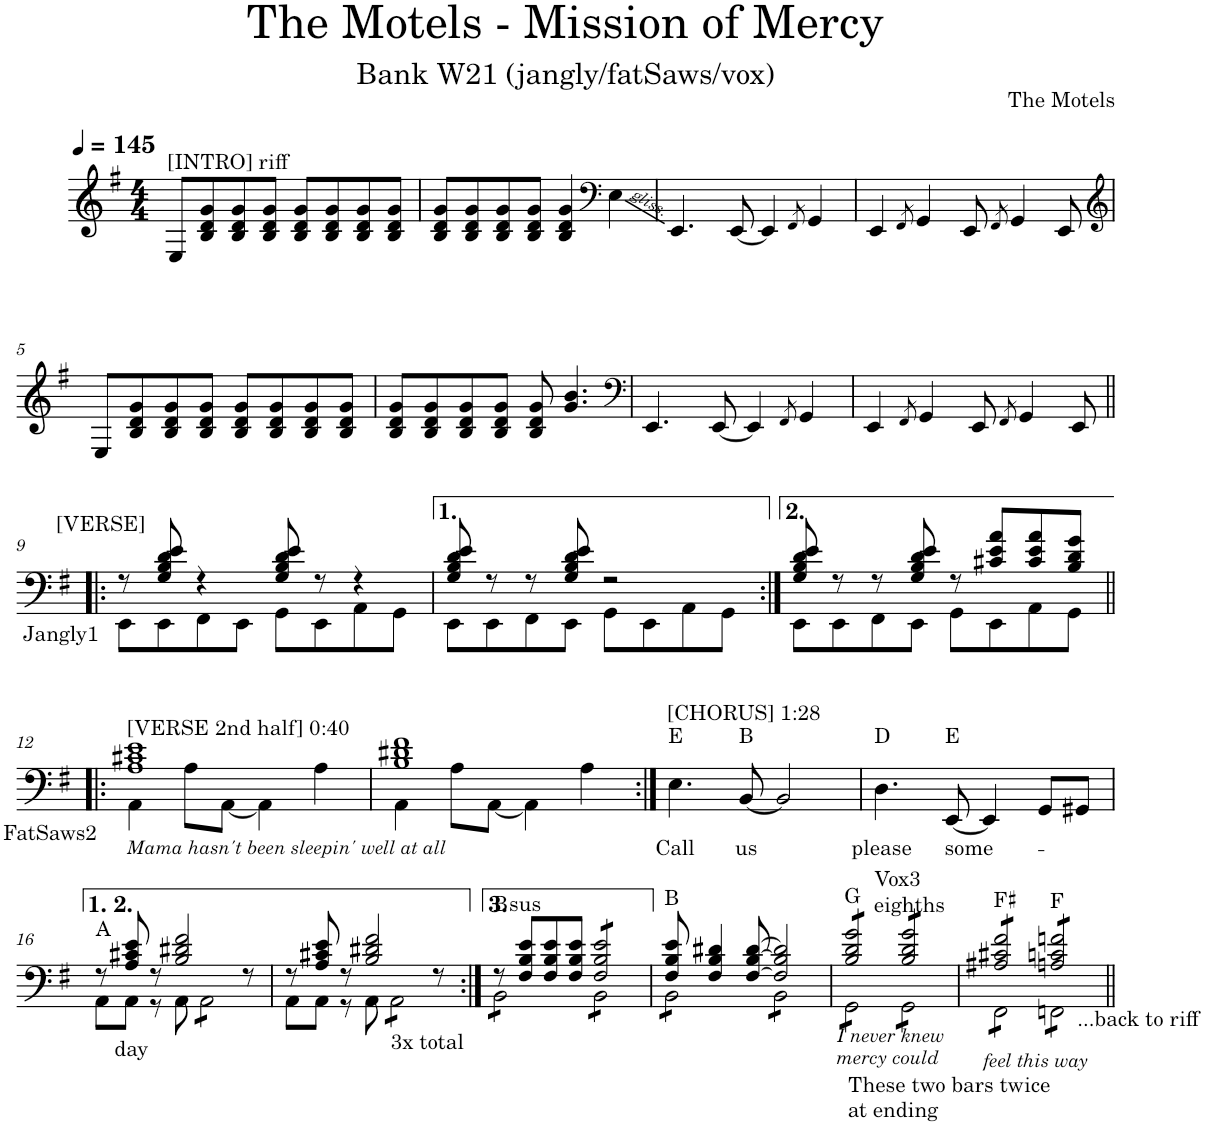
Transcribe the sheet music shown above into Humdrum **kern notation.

**kern	**text	**harte
*part1	*part1	*part1
*staff1	*staff1	*
*I"Piano	*	*
*I'Pno.	*	*
*clefG2	*	*
*k[f#]	*	*
*M4/4	*	*
*MM145	*	*
=1	=1	=1
!LO:TX:a:t=[INTRO] riff	!	!
8E/L	.	.
8B/ 8d/ 8g/	.	.
8B/ 8d/ 8g/	.	.
8B/ 8d/ 8g/J	.	.
8B/ 8d/ 8g/L	.	.
8B/ 8d/ 8g/	.	.
8B/ 8d/ 8g/	.	.
8B/ 8d/ 8g/J	.	.
=2	=2	=2
8B/ 8d/ 8g/L	.	.
8B/ 8d/ 8g/	.	.
8B/ 8d/ 8g/	.	.
8B/ 8d/ 8g/J	.	.
4B/ 4d/ 4g/	.	.
*clefF4	*	*
4E\	.	.
=3	=3	=3
4.EE/	.	.
[8EE/	.	.
4EE/]	.	.
8qFF#/	.	.
4GG/	.	.
=4	=4	=4
4EE/	.	.
8qFF#/	.	.
4GG/	.	.
8EE/	.	.
8qFF#/	.	.
4GG/	.	.
8EE/	.	.
!!LO:LB:g=z
=5	=5	=5
*clefG2	*	*
8E/L	.	.
8B/ 8d/ 8g/	.	.
8B/ 8d/ 8g/	.	.
8B/ 8d/ 8g/J	.	.
8B/ 8d/ 8g/L	.	.
8B/ 8d/ 8g/	.	.
8B/ 8d/ 8g/	.	.
8B/ 8d/ 8g/J	.	.
=6	=6	=6
8B/ 8d/ 8g/L	.	.
8B/ 8d/ 8g/	.	.
8B/ 8d/ 8g/	.	.
8B/ 8d/ 8g/J	.	.
8B/ 8d/ 8g/	.	.
4.g/ 4.b/	.	.
=7	=7	=7
*clefF4	*	*
4.EE/	.	.
[8EE/	.	.
4EE/]	.	.
8qFF#/	.	.
4GG/	.	.
=8	=8	=8
4EE/	.	.
8qFF#/	.	.
4GG/	.	.
8EE/	.	.
8qFF#/	.	.
4GG/	.	.
8EE/	.	.
!!LO:LB:g=z
=9!|:	=9!|:	=9!|:
*^	*	*
!LO:TX:a:t=[VERSE]	!	!	!
!LO:TX:b:t=Jangly1	!	!	!
8r	8EE\L	.	.
8G/ 8B/ 8d/ 8e/	8EE\	.	.
4r	8FF#\	.	.
.	8EE\J	.	.
8G/ 8B/ 8d/ 8e/	8GG\L	.	.
8r	8EE\	.	.
4r	8AA\	.	.
.	8GG\J	.	.
=10	=10	=10	=10
8G/ 8B/ 8d/ 8e/	8EE\L	.	.
8r	8EE\	.	.
8r	8FF#\	.	.
8G/ 8B/ 8d/ 8e/	8EE\J	.	.
2r	8GG\L	.	.
.	8EE\	.	.
.	8AA\	.	.
.	8GG\J	.	.
=11:|!	=11:|!	=11:|!	=11:|!
8G/ 8B/ 8d/ 8e/	8EE\L	.	.
8r	8EE\	.	.
8r	8FF#\	.	.
8G/ 8B/ 8d/ 8e/	8EE\J	.	.
8r	8GG\L	.	.
8c#X/ 8e/ 8a/L	8EE\	.	.
8c#/ 8e/ 8a/	8AA\	.	.
8B/ 8d/ 8g/J	8GG\J	.	.
!!LO:LB:g=z	!!
=12!|:	=12!|:	=12!|:	=12!|:
!LO:TX:a:t=[VERSE 2nd half] 0&colon;40	!	!	!
!LO:TX:b:i:t=Mama hasn't been sleepin' well at all	!	!	!
!LO:TX:b:t=FatSaws2	!	!	!
1A 1c#X 1e	4AA\	.	.
.	8A\L	.	.
.	[8AA\J	.	.
.	4AA\]	.	.
.	4A\	.	.
=13	=13	=13	=13
1B 1d#X 1f#	4AA\	.	.
.	8A\L	.	.
.	[8AA\J	.	.
.	4AA\]	.	.
.	4A\	.	.
=14:|!	=14:|!	=14:|!	=14:|!
!LO:TX:a:t=[CHORUS] 1&colon;28	!	!	!
!	!	!LO:LY:b	!
*v	*v	*	*
4.E\	Call	E:maj
!	!LO:LY:b	!
[8BB/	us	B:maj
2BB/]	.	.
=15	=15	=15
!	!LO:LY:b	!
4.D\	please	D:maj
!	!LO:LY:b	!
[8EE/	some-	E:maj
4EE/]	.	.
8GG/L	.	.
8GG#X/J	.	.
!!LO:LB:g=z
=16	=16	=16
*^	*	*
8r	8AA\L	.	A:maj
!	!	!LO:LY:b	!
8A/ 8c#X/ 8e/	8AA\J	-day	.
8r	8r	.	.
2B/ 2d#X/ 2f#/	8AA\	.	.
*tremolo	*	*	*
.	8AA\L	.	.
.	8AA\	.	.
.	8AA\	.	.
8r	8AA\J	.	.
*Xtremolo	*	*	*
=17	=17	=17	=17
8r	8AA\L	.	.
8A/ 8c#X/ 8e/	8AA\J	.	.
8r	8r	.	.
2B/ 2d#X/ 2f#/	8AA\	.	.
*tremolo	*	*	*
.	8AA\L	.	.
.	8AA\	.	.
.	8AA\	.	.
!LO:TX:b:t=3x total	!	!	!
8r	8AA\J	.	.
=18:|!	=18:|!	=18:|!	=18:|!
!	!	!	!LO:H:kt=sus
8r	8BB\L	.	B:sus4
8F#/ 8B/ 8e/L	8BB\	.	.
8F#/ 8B/ 8e/	8BB\	.	.
8F#/ 8B/ 8e/J	8BB\J	.	.
8F#/ 8B/ 8e/L	8BB\L	.	.
8F#/ 8B/ 8e/	8BB\	.	.
8F#/ 8B/ 8e/	8BB\	.	.
8F#/ 8B/ 8e/J	8BB\J	.	.
=19	=19	=19	=19
8F#/ 8B/ 8e/	8BB\L	.	B:maj
4F#/ 4B/ 4d#X/	8BB\	.	.
.	8BB\	.	.
[8F#/ [8B/ [8d#/	8BB\J	.	.
2F#/] 2B/] 2d#/]	8BB\L	.	.
.	8BB\	.	.
.	8BB\	.	.
.	8BB\J	.	.
=20	=20	=20	=20
!LO:TX:a:t=Vox3	!	!	!
!LO:TX:a:t=eighths	!	!	!
!LO:TX:b:i:t=I never knew	!	!	!
!LO:TX:b:t=mercy could	!	!	!
!LO:TX:b:t=These two bars twice	!	!	!
!LO:TX:b:t=at ending	!	!	!
8B/ 8d/ 8g/L	8GG\L	.	G:maj
8B/ 8d/ 8g/	8GG\	.	.
8B/ 8d/ 8g/	8GG\	.	.
8B/ 8d/ 8g/J	8GG\J	.	.
8B/ 8d/ 8g/L	8GG\L	.	.
8B/ 8d/ 8g/	8GG\	.	.
8B/ 8d/ 8g/	8GG\	.	.
8B/ 8d/ 8g/J	8GG\J	.	.
=21	=21	=21	=21
!LO:TX:b:i:t=feel this way	!	!	!
8A#X/ 8c#X/ 8f#/L	8FF#\L	.	F#:maj
8A#X/ 8c#X/ 8f#/	8FF#\	.	.
8A#X/ 8c#X/ 8f#/	8FF#\	.	.
8A#X/ 8c#X/ 8f#/J	8FF#\J	.	.
!LO:TX:b:t=...back to riff	!	!	!
8An/ 8cn/ 8fn/L	8FFn\L	.	F:maj
8An/ 8cn/ 8fn/	8FFn\	.	.
8An/ 8cn/ 8fn/	8FFn\	.	.
8An/ 8cn/ 8fn/J	8FFn\J	.	.
*Xtremolo	*	*	*
*v	*v	*	*
=||	=||	=||
*-	*-	*-
